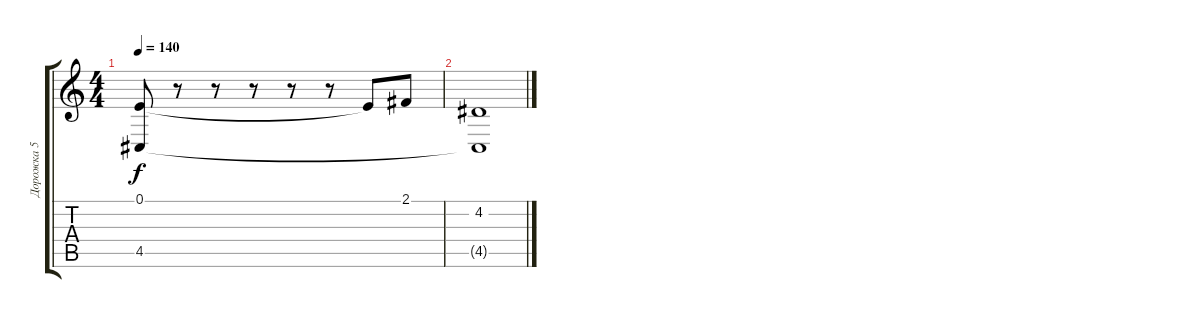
\track ("Дорожка 5" "Дорожка 5") {mute instrument choiraahs}
\staff {score tabs}
\tuning (E4 B3 G3 D3 A2 E2) {hide}
\ts (4 4)
\tempo 140
\clef g2
\ks c
(0.1 4.5).8{dy f} r.8 r.8 r.8 r.8 r.8 0.1{t}.8 2.1.8 |
(4.2 4.5{t}).1
